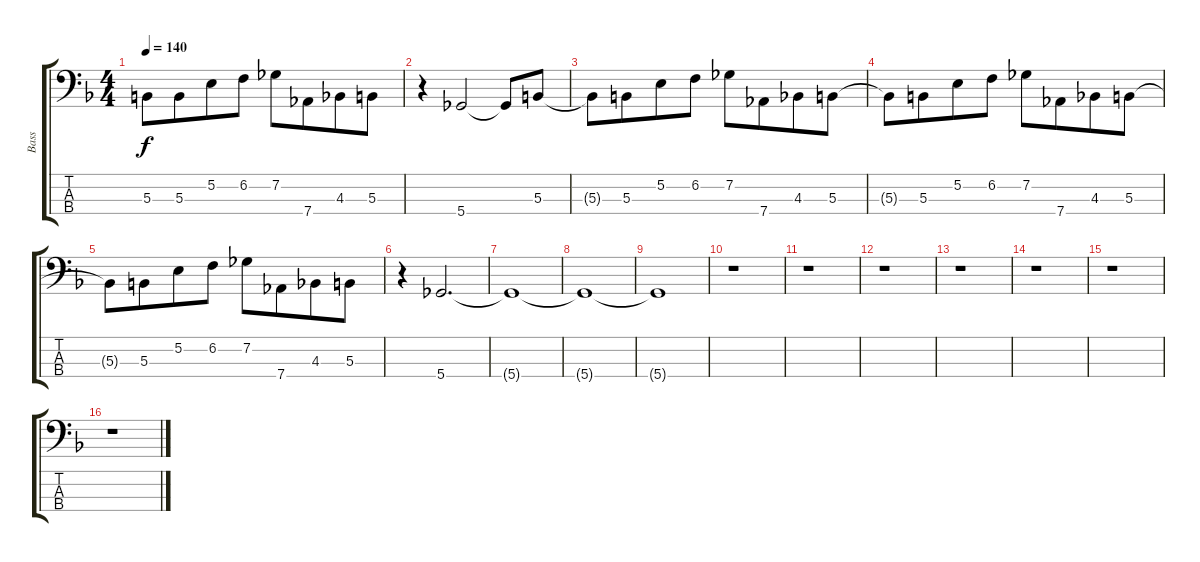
\track ("Bass" "Bass") {instrument electricbassfinger}
\staff {score tabs}
\tuning (E2 B1 Gb1 Db1) {hide}
\ts (4 4)
\tempo 140
\clef f4
\ks f
5.3{t}.8{dy f} 5.3.8{beam merge} 5.2.8 6.2.8 7.2.8 7.4.8{beam merge} 4.3.8 5.3.8 |
r.4 5.4.2 5.4{t}.8 5.3.8 |
5.3{t}.8 5.3.8{beam merge} 5.2.8 6.2.8 7.2.8 7.4.8{beam merge} 4.3.8 5.3.8 |
5.3{t}.8 5.3.8{beam merge} 5.2.8 6.2.8 7.2.8 7.4.8{beam merge} 4.3.8 5.3.8 |
5.3{t}.8 5.3.8{beam merge} 5.2.8 6.2.8 7.2.8 7.4.8{beam merge} 4.3.8 5.3.8 |
r.4 5.4.2{d} |
5.4{t}.1 |
5.4{t}.1 |
5.4{t}.1 |
r.1 |
r.1 |
r.1 |
r.1 |
r.1 |
r.1 |
r.1
